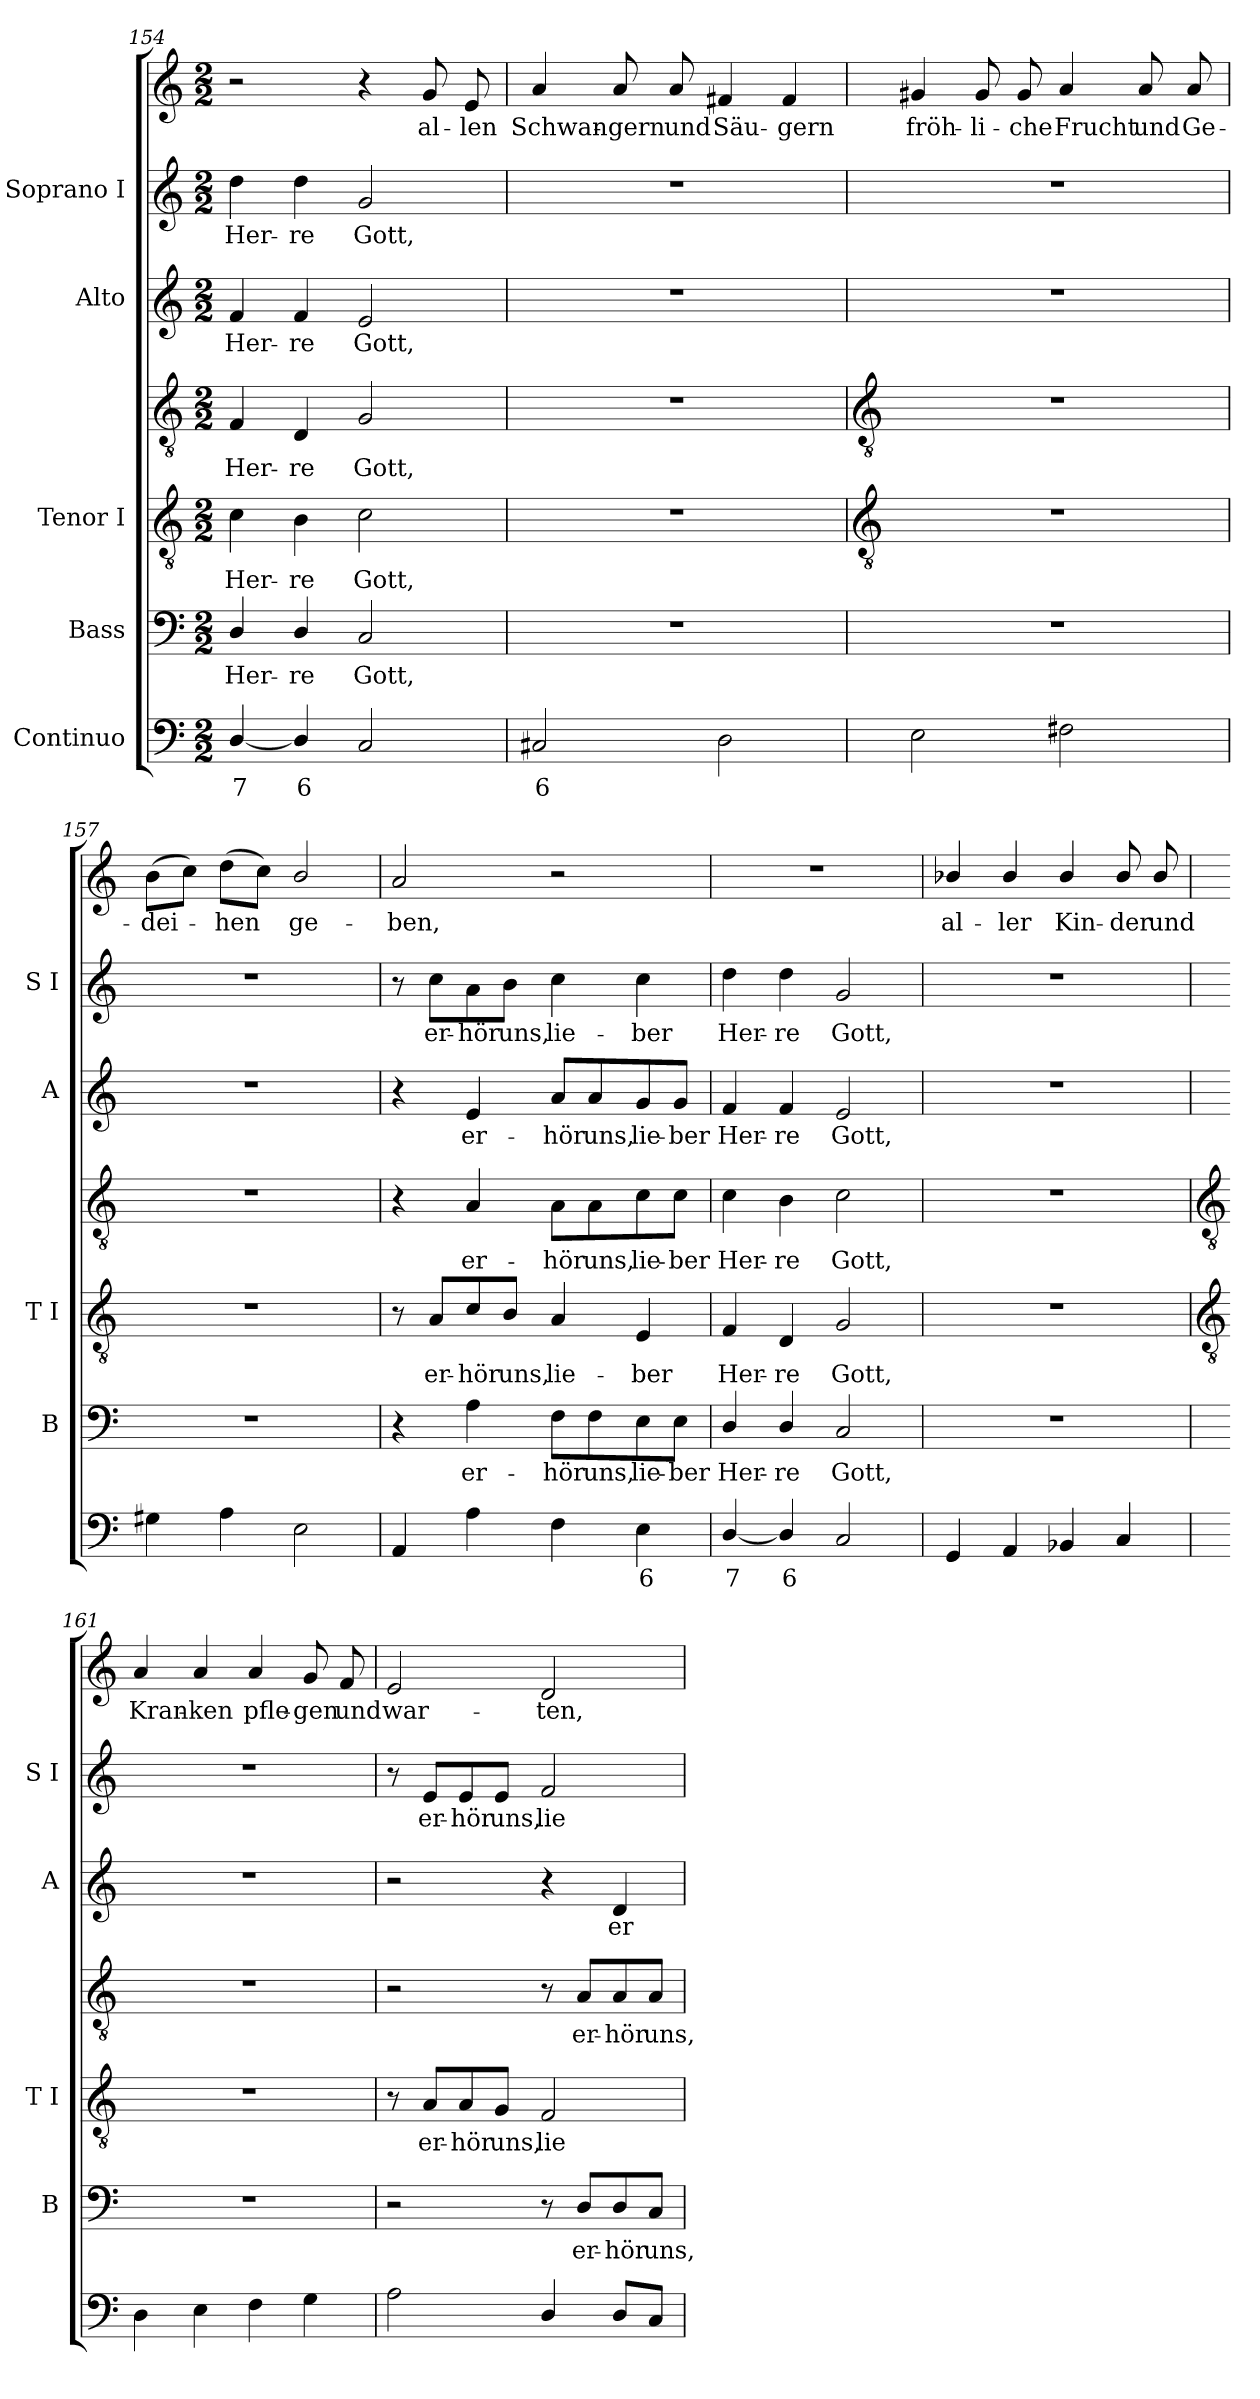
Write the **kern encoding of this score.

**kern	**text	**kern	**text	**kern	**text	**kern	**text	**kern	**text	**kern	**text	**kern	**text
*part5	*part5	*part4	*part4	*part3	*part3	*part3	*part3	*part2	*part2	*part1	*part1	*part1	*part1
*staff7	*staff7	*staff6	*staff6	*staff5	*staff5	*staff4	*staff4	*staff3	*staff3	*staff2	*staff2	*staff1	*staff1
*I"Continuo	*	*I"Bass	*	*I"Tenor I	*	*	*	*I"Alto	*	*I"Soprano I	*	*	*
*	*	*I'B	*	*I'T I	*	*	*	*I'A	*	*I'S I	*	*	*
*clefF4	*	*clefF4	*	*clefGv2	*	*clefGv2	*	*clefG2	*	*clefG2	*	*clefG2	*
*k[]	*	*k[]	*	*k[]	*	*k[]	*	*k[]	*	*k[]	*	*k[]	*
*C:	*	*C:	*	*C:	*	*C:	*	*C:	*	*C:	*	*C:	*
*M2/2	*	*M2/2	*	*M2/2	*	*M2/2	*	*M2/2	*	*M2/2	*	*M2/2	*
=154	=154	=154	=154	=154	=154	=154	=154	=154	=154	=154	=154	=154	=154
!	!LO:LY:b	!	!LO:LY:b	!	!LO:LY:b	!	!LO:LY:b	!	!LO:LY:b	!	!LO:LY:b	!	!
[4D/	7	4D/	Her-	4c	Her-	4F	Her-	4f	Her-	4dd	Her-	2r	.
!	!LO:LY:b	!	!LO:LY:b	!	!LO:LY:b	!	!LO:LY:b	!	!LO:LY:b	!	!LO:LY:b	!	!
4D/]	6	4D/	-re	4B	-re	4D	-re	4f	-re	4dd	-re	.	.
!	!	!	!LO:LY:b	!	!LO:LY:b	!	!LO:LY:b	!	!LO:LY:b	!	!LO:LY:b	!	!
2C	.	2C	Gott,	2c	Gott,	2G	Gott,	2e	Gott,	2g	Gott,	4r	.
!	!	!	!	!	!	!	!	!	!	!	!	!	!LO:LY:b
.	.	.	.	.	.	.	.	.	.	.	.	8g	al-
!	!	!	!	!	!	!	!	!	!	!	!	!	!LO:LY:b
.	.	.	.	.	.	.	.	.	.	.	.	8e	-len
=155	=155	=155	=155	=155	=155	=155	=155	=155	=155	=155	=155	=155	=155
!	!LO:LY:b	!	!	!	!	!	!	!	!	!	!	!	!LO:LY:b
2C#X	6	1r	.	1r	.	1r	.	1r	.	1r	.	4a	Schwan-
!	!	!	!	!	!	!	!	!	!	!	!	!	!LO:LY:b
.	.	.	.	.	.	.	.	.	.	.	.	8a	-gern
!	!	!	!	!	!	!	!	!	!	!	!	!	!LO:LY:b
.	.	.	.	.	.	.	.	.	.	.	.	8a	und
!	!	!	!	!	!	!	!	!	!	!	!	!	!LO:LY:b
2D	.	.	.	.	.	.	.	.	.	.	.	4f#X	Säu-
!	!	!	!	!	!	!	!	!	!	!	!	!	!LO:LY:b
.	.	.	.	.	.	.	.	.	.	.	.	4f#	-gern
!!LO:LB:g=z
=156	=156	=156	=156	=156	=156	=156	=156	=156	=156	=156	=156	=156	=156
*	*	*	*	*clefGv2	*	*clefGv2	*	*	*	*	*	*	*
!	!	!	!	!	!	!	!	!	!	!	!	!	!LO:LY:b
2E	.	1r	.	1r	.	1r	.	1r	.	1r	.	4g#X	fröh-
!	!	!	!	!	!	!	!	!	!	!	!	!	!LO:LY:b
.	.	.	.	.	.	.	.	.	.	.	.	8g#	-li-
!	!	!	!	!	!	!	!	!	!	!	!	!	!LO:LY:b
.	.	.	.	.	.	.	.	.	.	.	.	8g#	-che
!	!	!	!	!	!	!	!	!	!	!	!	!	!LO:LY:b
2F#X	.	.	.	.	.	.	.	.	.	.	.	4a	Frucht
!	!	!	!	!	!	!	!	!	!	!	!	!	!LO:LY:b
.	.	.	.	.	.	.	.	.	.	.	.	8a	und
!	!	!	!	!	!	!	!	!	!	!	!	!	!LO:LY:b
.	.	.	.	.	.	.	.	.	.	.	.	8a	Ge-
=157	=157	=157	=157	=157	=157	=157	=157	=157	=157	=157	=157	=157	=157
!	!	!	!	!	!	!	!	!	!	!	!	!	!LO:LY:b
4G#X	.	1r	.	1r	.	1r	.	1r	.	1r	.	(>8bL	-dei-
.	.	.	.	.	.	.	.	.	.	.	.	8ccJ)	.
!	!	!	!	!	!	!	!	!	!	!	!	!	!LO:LY:b
4A	.	.	.	.	.	.	.	.	.	.	.	(>8ddL	hen
.	.	.	.	.	.	.	.	.	.	.	.	8ccJ)	.
!	!	!	!	!	!	!	!	!	!	!	!	!	!LO:LY:b
2E	.	.	.	.	.	.	.	.	.	.	.	2b/	ge-
=158	=158	=158	=158	=158	=158	=158	=158	=158	=158	=158	=158	=158	=158
!	!	!	!	!	!	!	!	!	!	!	!	!	!LO:LY:b
4AA	.	4r	.	8r	.	4r	.	4r	.	8r	.	2a	-ben,
!	!	!	!	!	!LO:LY:b	!	!	!	!	!	!LO:LY:b	!	!
.	.	.	.	8A/L	er-	.	.	.	.	8cc\L	er-	.	.
!	!	!	!LO:LY:b	!	!LO:LY:b	!	!LO:LY:b	!	!LO:LY:b	!	!LO:LY:b	!	!
4A	.	4A	er-	8c/	-hör	4A	er-	4e	er-	8a\	-hör	.	.
!	!	!	!	!	!LO:LY:b	!	!	!	!	!	!LO:LY:b	!	!
.	.	.	.	8B/J	uns,	.	.	.	.	8b\J	uns,	.	.
!	!	!	!LO:LY:b	!	!LO:LY:b	!	!LO:LY:b	!	!LO:LY:b	!	!LO:LY:b	!	!
4F	.	8F\L	-hör	4A	lie-	8A\L	-hör	8a/L	-hör	4cc	lie-	2r	.
!	!	!	!LO:LY:b	!	!	!	!LO:LY:b	!	!LO:LY:b	!	!	!	!
.	.	8F\	uns,	.	.	8A\	uns,	8a/	uns,	.	.	.	.
!	!LO:LY:b	!	!LO:LY:b	!	!LO:LY:b	!	!LO:LY:b	!	!LO:LY:b	!	!LO:LY:b	!	!
4E	6	8E\	lie-	4E	-ber	8c\	lie-	8g/	lie-	4cc	-ber	.	.
!	!	!	!LO:LY:b	!	!	!	!LO:LY:b	!	!LO:LY:b	!	!	!	!
.	.	8E\J	-ber	.	.	8c\J	-ber	8g/J	-ber	.	.	.	.
=159	=159	=159	=159	=159	=159	=159	=159	=159	=159	=159	=159	=159	=159
!	!LO:LY:b	!	!LO:LY:b	!	!LO:LY:b	!	!LO:LY:b	!	!LO:LY:b	!	!LO:LY:b	!	!
[4D/	7	4D/	Her-	4F	Her-	4c	Her-	4f	Her-	4dd	Her-	1r	.
!	!LO:LY:b	!	!LO:LY:b	!	!LO:LY:b	!	!LO:LY:b	!	!LO:LY:b	!	!LO:LY:b	!	!
4D/]	6	4D/	-re	4D	-re	4B	-re	4f	-re	4dd	-re	.	.
!	!	!	!LO:LY:b	!	!LO:LY:b	!	!LO:LY:b	!	!LO:LY:b	!	!LO:LY:b	!	!
2C	.	2C	Gott,	2G	Gott,	2c	Gott,	2e	Gott,	2g	Gott,	.	.
=160	=160	=160	=160	=160	=160	=160	=160	=160	=160	=160	=160	=160	=160
!	!	!	!	!	!	!	!	!	!	!	!	!	!LO:LY:b
4GG	.	1r	.	1r	.	1r	.	1r	.	1r	.	4b-X/	al-
!	!	!	!	!	!	!	!	!	!	!	!	!	!LO:LY:b
4AA	.	.	.	.	.	.	.	.	.	.	.	4b-/	-ler
!	!	!	!	!	!	!	!	!	!	!	!	!	!LO:LY:b
4BB-X	.	.	.	.	.	.	.	.	.	.	.	4b-/	Kin-
!	!	!	!	!	!	!	!	!	!	!	!	!	!LO:LY:b
4C	.	.	.	.	.	.	.	.	.	.	.	8b-/	-der
!	!	!	!	!	!	!	!	!	!	!	!	!	!LO:LY:b
.	.	.	.	.	.	.	.	.	.	.	.	8b-/	und
!!LO:LB:g=z
=161	=161	=161	=161	=161	=161	=161	=161	=161	=161	=161	=161	=161	=161
*	*	*	*	*clefGv2	*	*clefGv2	*	*	*	*	*	*	*
!	!	!	!	!	!	!	!	!	!	!	!	!	!LO:LY:b
4D	.	1r	.	1r	.	1r	.	1r	.	1r	.	4a	Kran-
!	!	!	!	!	!	!	!	!	!	!	!	!	!LO:LY:b
4E	.	.	.	.	.	.	.	.	.	.	.	4a	-ken
!	!	!	!	!	!	!	!	!	!	!	!	!	!LO:LY:b
4F	.	.	.	.	.	.	.	.	.	.	.	4a	pfle-
!	!	!	!	!	!	!	!	!	!	!	!	!	!LO:LY:b
4G	.	.	.	.	.	.	.	.	.	.	.	8g	-gen
!	!	!	!	!	!	!	!	!	!	!	!	!	!LO:LY:b
.	.	.	.	.	.	.	.	.	.	.	.	8f	und
=162	=162	=162	=162	=162	=162	=162	=162	=162	=162	=162	=162	=162	=162
!	!	!	!	!	!	!	!	!	!	!	!	!	!LO:LY:b
2A	.	2r	.	8r	.	2r	.	2r	.	8r	.	2e	war-
!	!	!	!	!	!LO:LY:b	!	!	!	!	!	!LO:LY:b	!	!
.	.	.	.	8A/L	er-	.	.	.	.	8e/L	er-	.	.
!	!	!	!	!	!LO:LY:b	!	!	!	!	!	!LO:LY:b	!	!
.	.	.	.	8A/	-hör	.	.	.	.	8e/	-hör	.	.
!	!	!	!	!	!LO:LY:b	!	!	!	!	!	!LO:LY:b	!	!
.	.	.	.	8G/J	uns,	.	.	.	.	8e/J	uns,	.	.
!	!	!	!	!	!LO:LY:b	!	!	!	!	!	!LO:LY:b	!	!LO:LY:b
4D/	.	8r	.	2F	lie-	8r	.	4r	.	2f	lie-	2d	-ten,
!	!	!	!LO:LY:b	!	!	!	!LO:LY:b	!	!	!	!	!	!
.	.	8D/L	er-	.	.	8A/L	er-	.	.	.	.	.	.
!	!	!	!LO:LY:b	!	!	!	!LO:LY:b	!	!LO:LY:b	!	!	!	!
8DL	.	8D/	-hör	.	.	8A/	-hör	4d	er-	.	.	.	.
!	!	!	!LO:LY:b	!	!	!	!LO:LY:b	!	!	!	!	!	!
8CJ	.	8C/J	uns,	.	.	8A/J	uns,	.	.	.	.	.	.
=	=	=	=	=	=	=	=	=	=	=	=	=	=
*-	*-	*-	*-	*-	*-	*-	*-	*-	*-	*-	*-	*-	*-
